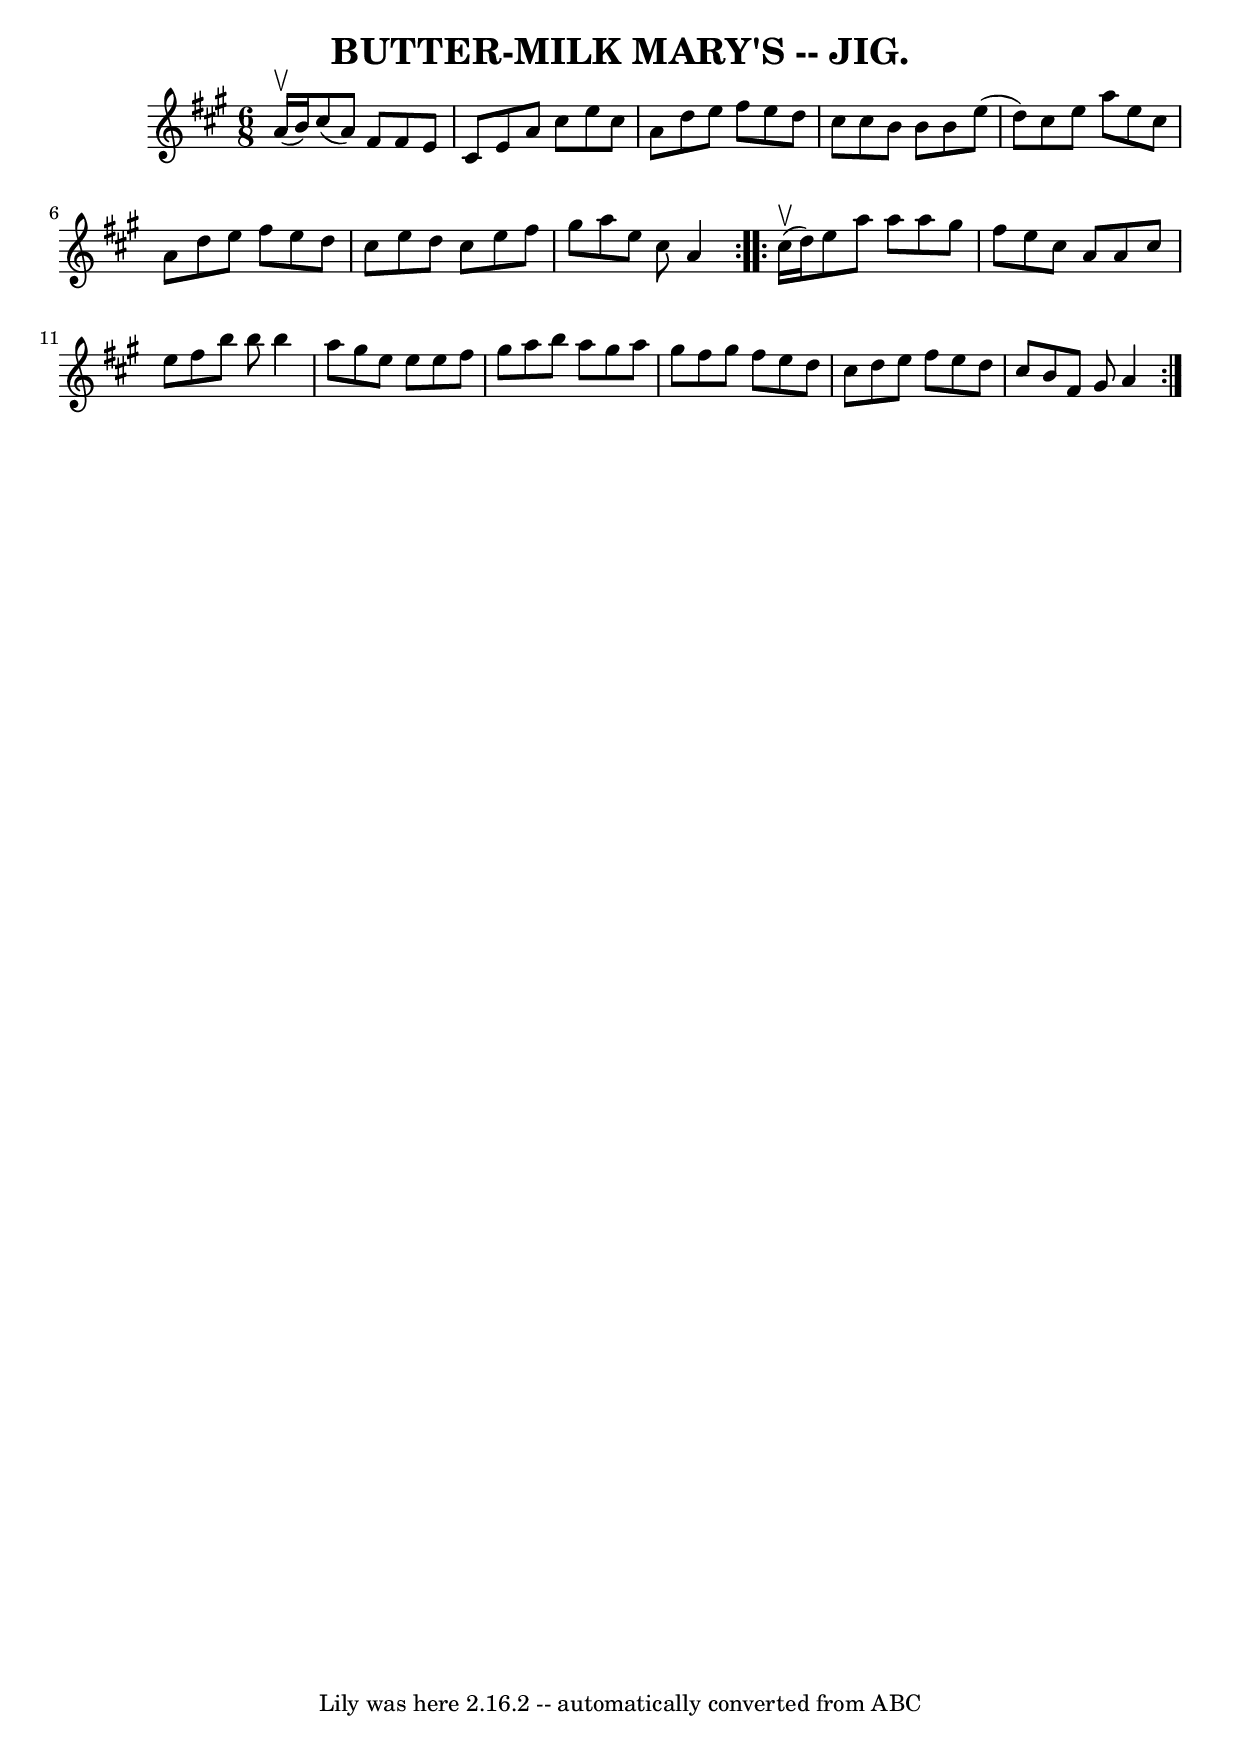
\version "2.7.40"
\include "Mammoth.ily"
\header {
	%% book = "Coles pg. 64.9"
	crossRefNumber = "29"
	footnotes = ""
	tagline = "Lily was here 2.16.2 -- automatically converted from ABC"
	title = "BUTTER-MILK MARY'S -- JIG."
}
voicedefault =  {
\set Score.defaultBarType = "empty"

\repeat volta 2 {
\time 6/8 \key a \major a'16 (^\upbow b'16) |
 cis''8 (a'8  
-) fis'8 fis'8 e'8 cis'8  |
 e'8 a'8 cis''8 e''8    
cis''8 a'8  |
 d''8 e''8 fis''8 e''8 d''8 cis''8  
|
 cis''8 b'8 b'8 b'8 e''8 (d''8) |
 cis''8 
 e''8 a''8 e''8 cis''8 a'8  |
 d''8 e''8 fis''8    
e''8 d''8 cis''8  |
 e''8 d''8 cis''8 e''8 fis''8    
gis''8  |
 a''8 e''8 cis''8 a'4  }     \repeat volta 2 {     
cis''16 (^\upbow d''16) |
 e''8 a''8 a''8 a''8 gis''8  
 fis''8  |
 e''8 cis''8 a'8 a'8 cis''8 e''8  |
   
fis''8 b''8 b''8 b''4 a''8  |
 gis''8 e''8 e''8    
e''8 fis''8 gis''8  |
 a''8 b''8 a''8 gis''8 a''8   
 gis''8  |
 fis''8 gis''8 fis''8 e''8 d''8 cis''8  
|
 d''8 e''8 fis''8 e''8 d''8 cis''8  |
 b'8    
fis'8 gis'8 a'4  }   
}

\score{
    <<

	\context Staff="default"
	{
	    \voicedefault 
	}

    >>
	\layout {
	}
	\midi {}
}
